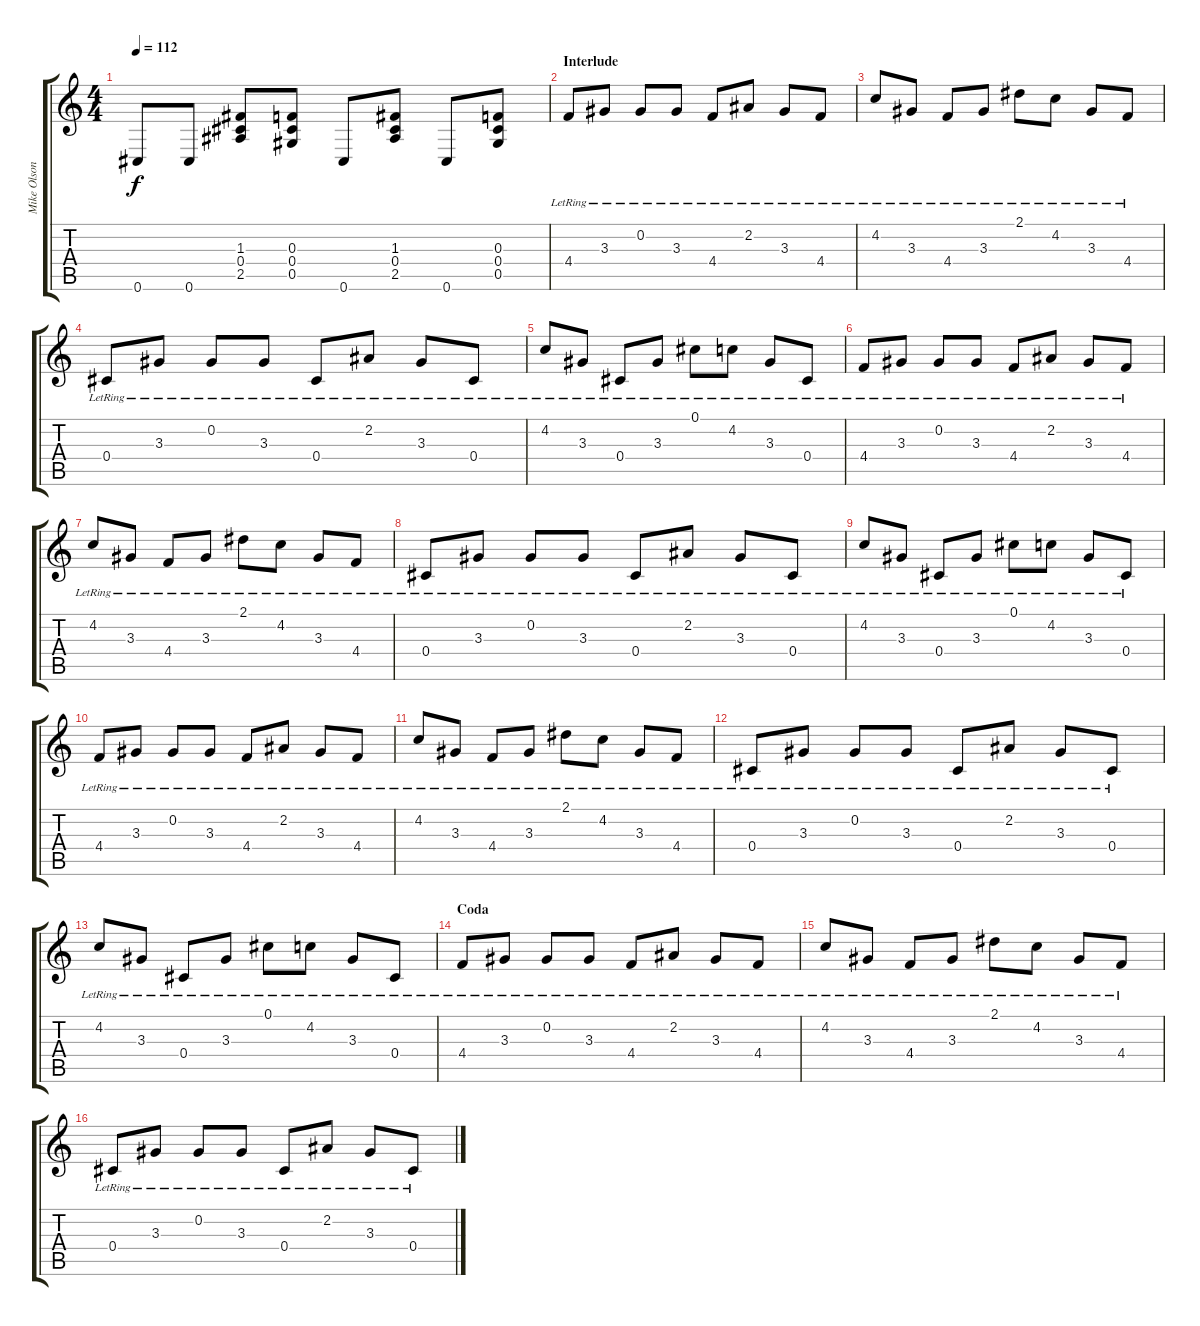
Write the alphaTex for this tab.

\track ("Mike Olson" "Mike Olson") {instrument acousticguitarsteel}
\staff {score tabs}
\tuning (Db4 Ab3 F3 Db3 Ab2 Db2) {hide}
\ts (4 4)
\tempo 112
\clef g2
\ks c
0.6.8{dy f} 0.6.8 (1.3 0.4 2.5).8 (0.3 0.4 0.5).8 0.6.8 (1.3 0.4 2.5).8 0.6.8 (0.3 0.4 0.5).8 |
\section ("" "Interlude")
4.4{lr}.8 3.3{lr}.8 0.2{lr}.8 3.3{lr}.8 4.4{lr}.8 2.2{lr}.8 3.3{lr}.8 4.4{lr}.8 |
4.2{lr}.8 3.3{lr}.8 4.4{lr}.8 3.3{lr}.8 2.1{lr}.8 4.2{lr}.8 3.3{lr}.8 4.4{lr}.8 |
0.4{lr}.8 3.3{lr}.8 0.2{lr}.8 3.3{lr}.8 0.4{lr}.8 2.2{lr}.8 3.3{lr}.8 0.4{lr}.8 |
4.2{lr}.8 3.3{lr}.8 0.4{lr}.8 3.3{lr}.8 0.1{lr}.8 4.2{lr}.8 3.3{lr}.8 0.4{lr}.8 |
4.4{lr}.8 3.3{lr}.8 0.2{lr}.8 3.3{lr}.8 4.4{lr}.8 2.2{lr}.8 3.3{lr}.8 4.4{lr}.8 |
4.2{lr}.8 3.3{lr}.8 4.4{lr}.8 3.3{lr}.8 2.1{lr}.8 4.2{lr}.8 3.3{lr}.8 4.4{lr}.8 |
0.4{lr}.8 3.3{lr}.8 0.2{lr}.8 3.3{lr}.8 0.4{lr}.8 2.2{lr}.8 3.3{lr}.8 0.4{lr}.8 |
4.2{lr}.8 3.3{lr}.8 0.4{lr}.8 3.3{lr}.8 0.1{lr}.8 4.2{lr}.8 3.3{lr}.8 0.4{lr}.8 |
4.4{lr}.8 3.3{lr}.8 0.2{lr}.8 3.3{lr}.8 4.4{lr}.8 2.2{lr}.8 3.3{lr}.8 4.4{lr}.8 |
4.2{lr}.8 3.3{lr}.8 4.4{lr}.8 3.3{lr}.8 2.1{lr}.8 4.2{lr}.8 3.3{lr}.8 4.4{lr}.8 |
0.4{lr}.8 3.3{lr}.8 0.2{lr}.8 3.3{lr}.8 0.4{lr}.8 2.2{lr}.8 3.3{lr}.8 0.4{lr}.8 |
4.2{lr}.8 3.3{lr}.8 0.4{lr}.8 3.3{lr}.8 0.1{lr}.8 4.2{lr}.8 3.3{lr}.8 0.4{lr}.8 |
\section ("" "Coda")
4.4{lr}.8 3.3{lr}.8 0.2{lr}.8 3.3{lr}.8 4.4{lr}.8 2.2{lr}.8 3.3{lr}.8 4.4{lr}.8 |
4.2{lr}.8 3.3{lr}.8 4.4{lr}.8 3.3{lr}.8 2.1{lr}.8 4.2{lr}.8 3.3{lr}.8 4.4{lr}.8 |
0.4{lr}.8 3.3{lr}.8 0.2{lr}.8 3.3{lr}.8 0.4{lr}.8 2.2{lr}.8 3.3{lr}.8 0.4{lr}.8
